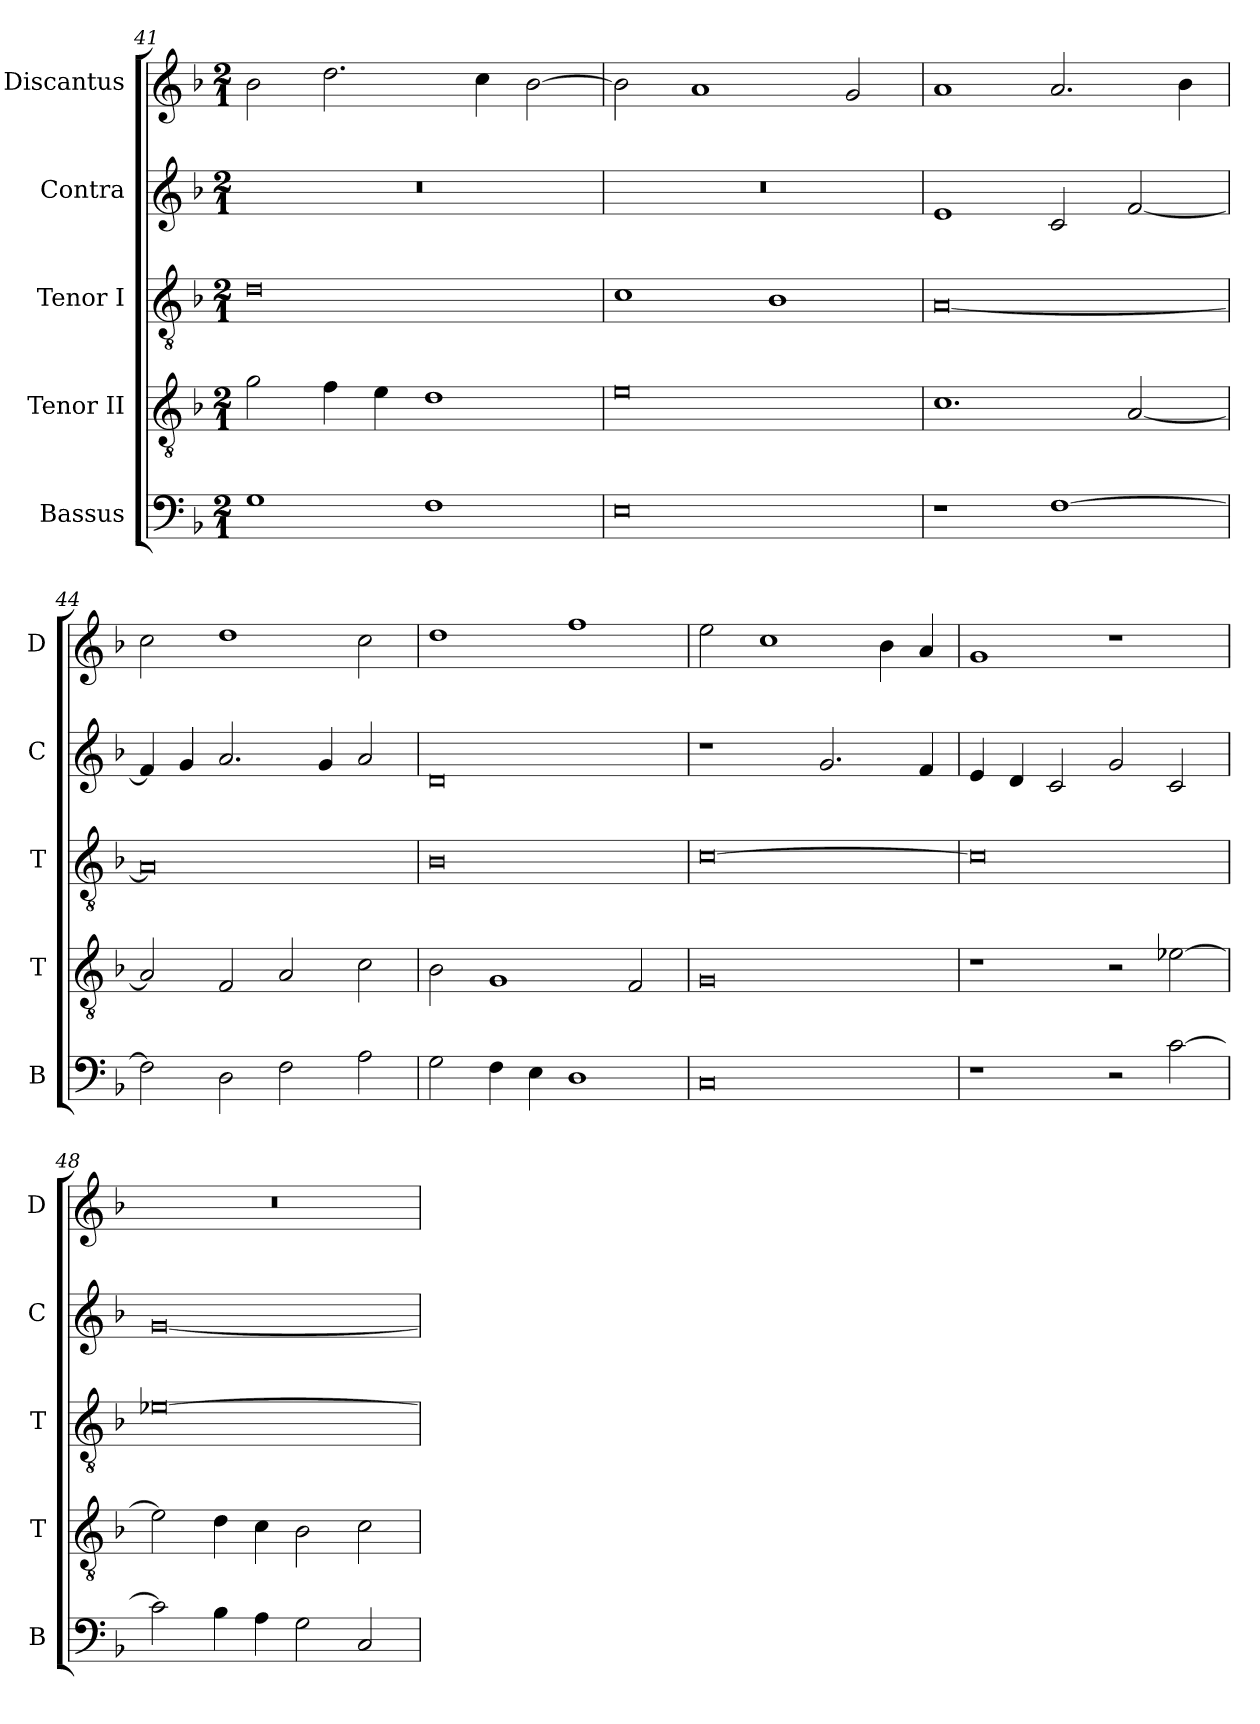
**kern	**kern	**kern	**kern	**kern
*part5	*part4	*part3	*part2	*part1
*staff5	*staff4	*staff3	*staff2	*staff1
*I"Bassus	*I"Tenor II	*I"Tenor I	*I"Contra	*I"Discantus
*I'B	*I'T	*I'T	*I'C	*I'D
*clefF4	*clefGv2	*clefGv2	*clefG2	*clefG2
*k[b-]	*k[b-]	*k[b-]	*k[b-]	*k[b-]
*M2/1	*M2/1	*M2/1	*M2/1	*M2/1
=41	=41	=41	=41	=41
1G	2g\	0d	0r	2b-\
.	4f\	.	.	2.dd\
.	4e\	.	.	.
1F	1d	.	.	.
.	.	.	.	4cc\
.	.	.	.	[2b-\
=42	=42	=42	=42	=42
0E	0e	1c	0r	2b-\]
.	.	.	.	1a
.	.	1B-	.	.
.	.	.	.	2g/
=43	=43	=43	=43	=43
1r	1.c	[0A	1e	1a
[1F	.	.	2c/	2.a/
.	[2A/	.	[2f/	.
.	.	.	.	4b-\
=44	=44	=44	=44	=44
2F\]	2A/]	0A]	4f/]	2cc\
.	.	.	4g/	.
2D\	2F/	.	2.a/	1dd
2F\	2A/	.	.	.
.	.	.	4g/	.
2A\	2c\	.	2a/	2cc\
=45	=45	=45	=45	=45
2G\	2B-\	0B-	0d	1dd
4F\	1G	.	.	.
4E\	.	.	.	.
1D	.	.	.	1ff
.	2F/	.	.	.
=46	=46	=46	=46	=46
0C	0G	[0c	1r	2ee\
.	.	.	.	1cc
.	.	.	2.g/	.
.	.	.	.	4b-\
.	.	.	4f/	4a/
=47	=47	=47	=47	=47
1r	1r	0c]	4e/	1g
.	.	.	4d/	.
.	.	.	2c/	.
2r	2r	.	2g/	1r
[2c\	[2e-X\	.	2c/	.
=48	=48	=48	=48	=48
2c\]	2e-\]	[0e-X	[0g	0r
4B-\	4d\	.	.	.
4A\	4c\	.	.	.
2G\	2B-\	.	.	.
2C/	2c\	.	.	.
=	=	=	=	=
*-	*-	*-	*-	*-
